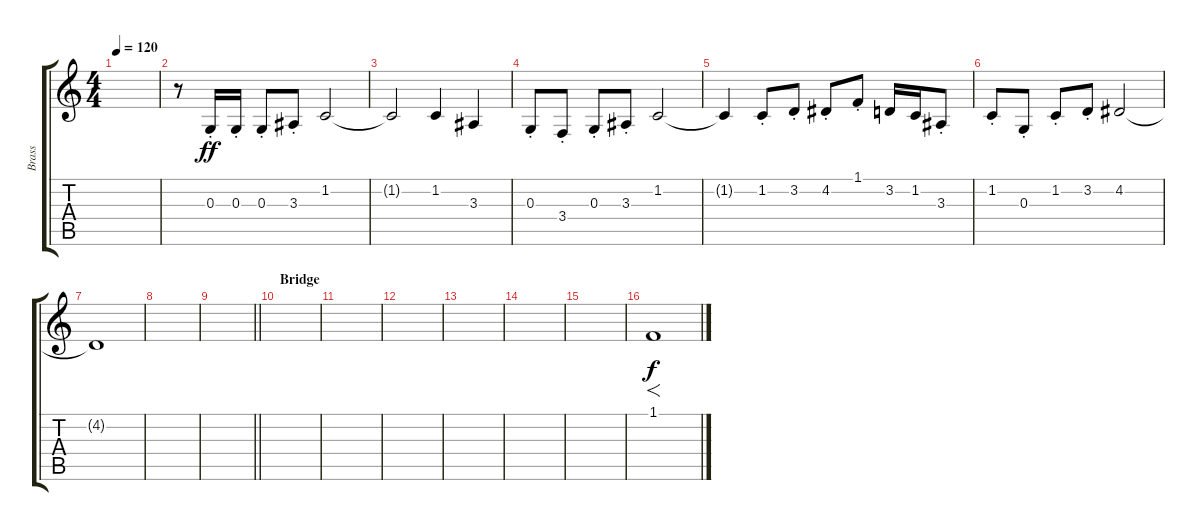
\track ("Brass" "Brass") {instrument frenchhorn}
\staff {score tabs}
\tuning (E4 B3 G3 D3 A2 E2) {hide}
\ts (4 4)
\tempo 120
\clef g2
\ks c
|
r.8 0.3{st}.16{dy ff} 0.3{st}.16 0.3{st}.8 3.3{st}.8 1.2.2 |
1.2{t}.2 1.2.4 3.3.4 |
0.3{st}.8 3.4{st}.8 0.3{st}.8 3.3{st}.8 1.2.2 |
1.2{t}.4 1.2{st}.8 3.2{st}.8 4.2{st}.8 1.1{st}.8 3.2.16 1.2.16 3.3{st}.8 |
1.2{st}.8 0.3{st}.8 1.2{st}.8 3.2{st}.8 4.2.2 |
4.2{t}.1 |
|
\barLineRight lightlight
|
\section ("" "Bridge")
|
|
|
|
|
|
1.1.1{f dy f}
